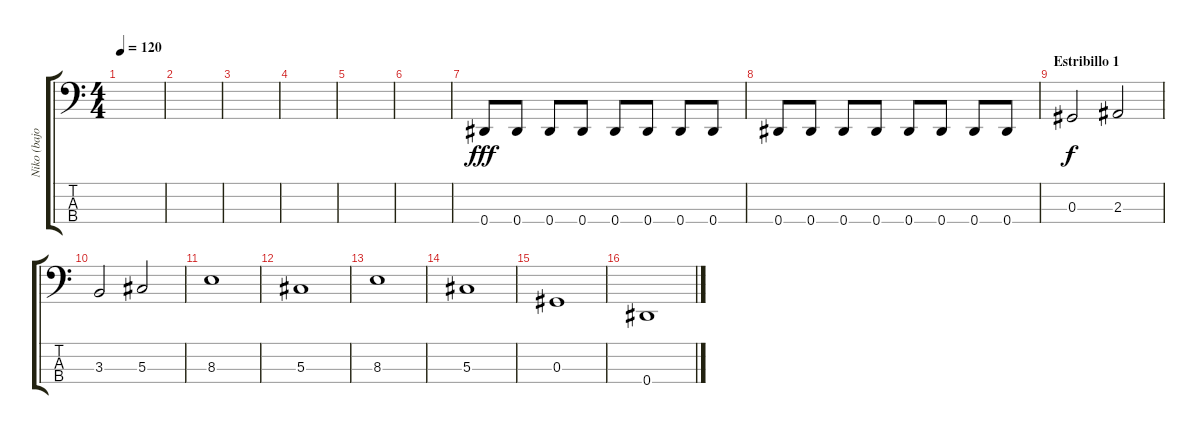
\track ("Niko (bajo)" "Niko (bajo") {instrument electricbassfinger}
\staff {score tabs}
\tuning (Gb2 Db2 Ab1 Eb1) {hide}
\ts (4 4)
\tempo 120
\clef f4
\ks c
|
|
|
|
|
|
0.4.8{dy fff} 0.4.8 0.4.8 0.4.8 0.4.8 0.4.8 0.4.8 0.4.8 |
0.4.8 0.4.8 0.4.8 0.4.8 0.4.8 0.4.8 0.4.8 0.4.8 |
\section ("" "Estribillo 1")
0.3.2{dy f} 2.3.2 |
3.3.2 5.3.2 |
8.3.1 |
5.3.1 |
8.3.1 |
5.3.1 |
0.3.1 |
0.4.1
